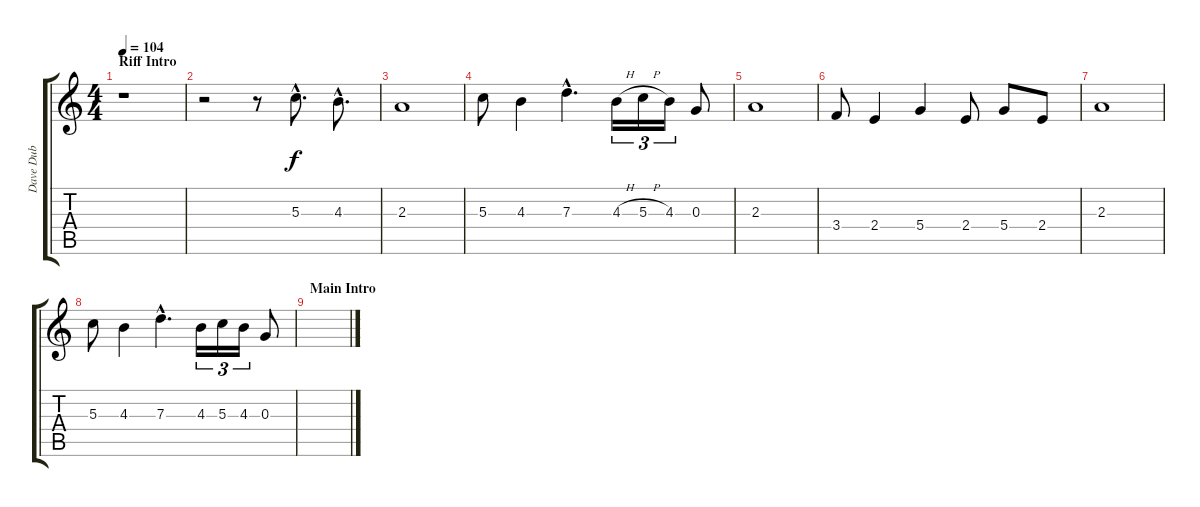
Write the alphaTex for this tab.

\track ("Dave Dub" "Dave Dub") {instrument distortionguitar}
\staff {score tabs}
\tuning (E4 B3 G3 D3 A2 D2) {hide}
\ts (4 4)
\section ("" "Riff Intro")
\tempo 104
\clef g2
\ks c
r.1{dy f instrument distortionguitar} |
r.2 r.8 5.3{hac}.8{d} 4.3{hac}.8{d} |
2.3.1 |
5.3.8 4.3.4 7.3{hac}.4{d} 4.3{h}.16{tu (3 2)} 5.3{h}.16{tu (3 2)} 4.3.16{tu (3 2)} 0.3.8 |
2.3.1 |
3.4.8 2.4.4 5.4.4 2.4.8 5.4.8 2.4.8 |
2.3.1 |
5.3.8 4.3.4 7.3{hac}.4{d} 4.3.16{tu (3 2)} 5.3.16{tu (3 2)} 4.3.16{tu (3 2)} 0.3.8 |
\section ("" "Main Intro")
